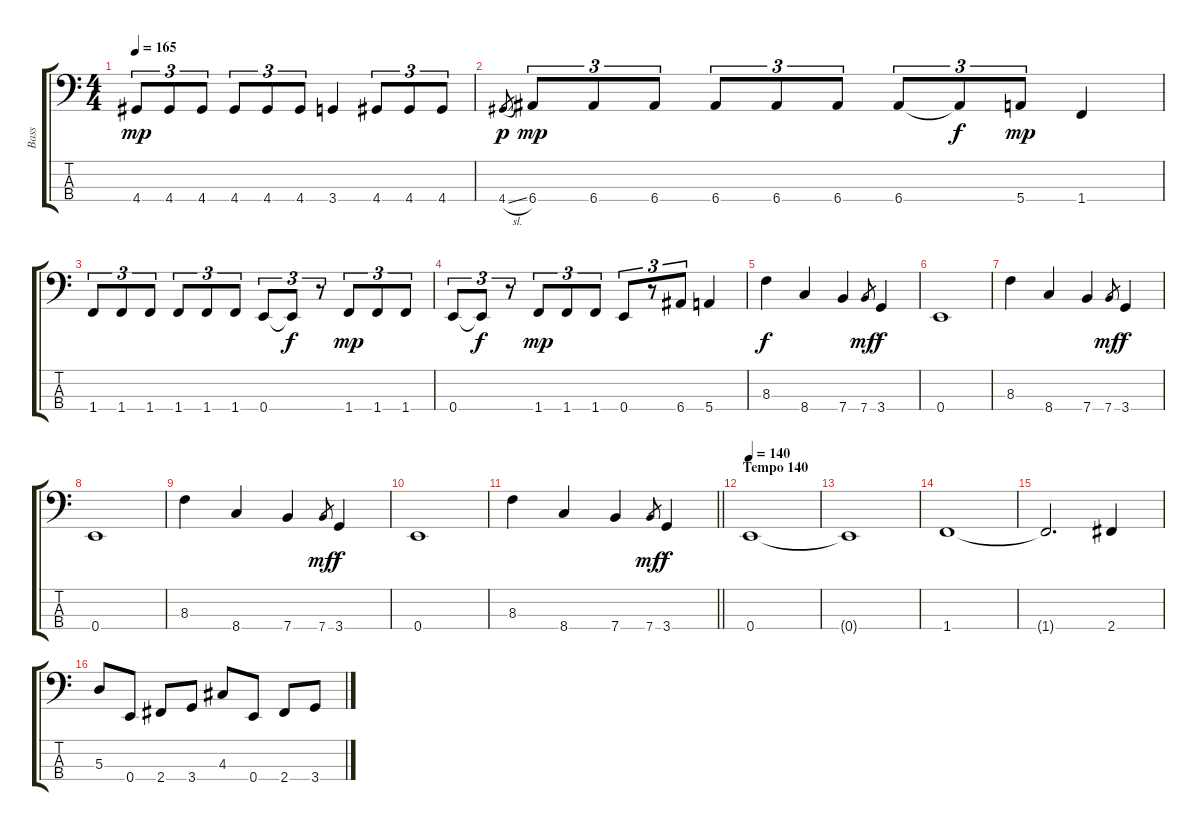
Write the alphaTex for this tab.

\track ("Bass" "Bass") {instrument electricbassfinger}
\staff {score tabs}
\tuning (G2 D2 A1 E1) {hide}
\ts (4 4)
\tempo 165
\clef f4
\ks c
4.4.8{tu (3 2) dy mp} 4.4.8{tu (3 2)} 4.4.8{tu (3 2)} 4.4.8{tu (3 2)} 4.4.8{tu (3 2)} 4.4.8{tu (3 2)} 3.4.4 4.4.8{tu (3 2)} 4.4.8{tu (3 2)} 4.4.8{tu (3 2)} |
4.4{sl}.8{gr dy p} 6.4.8{tu (3 2) dy mp} 6.4.8{tu (3 2)} 6.4.8{tu (3 2)} 6.4.8{tu (3 2)} 6.4.8{tu (3 2)} 6.4.8{tu (3 2)} 6.4.8{tu (3 2)} 6.4{t}.8{tu (3 2) dy f} 5.4.8{tu (3 2) dy mp} 1.4.4 |
1.4.8{tu (3 2)} 1.4.8{tu (3 2)} 1.4.8{tu (3 2)} 1.4.8{tu (3 2)} 1.4.8{tu (3 2)} 1.4.8{tu (3 2)} 0.4.8{tu (3 2)} 0.4{t}.8{tu (3 2) dy f} r.8{tu (3 2)} 1.4.8{tu (3 2) dy mp} 1.4.8{tu (3 2)} 1.4.8{tu (3 2)} |
0.4.8{tu (3 2)} 0.4{t}.8{tu (3 2) dy f} r.8{tu (3 2)} 1.4.8{tu (3 2) dy mp} 1.4.8{tu (3 2)} 1.4.8{tu (3 2)} 0.4.8{tu (3 2)} r.8{tu (3 2)} 6.4.8{tu (3 2)} 5.4.4 |
8.3.4{dy f} 8.4.4 7.4.4 7.4.8{gr dy mf} 3.4.4{dy f} |
0.4.1 |
8.3.4 8.4.4 7.4.4 7.4.8{gr dy mf} 3.4.4{dy f} |
0.4.1 |
8.3.4 8.4.4 7.4.4 7.4.8{gr dy mf} 3.4.4{dy f} |
0.4.1 |
\barLineRight lightlight
8.3.4 8.4.4 7.4.4 7.4.8{gr dy mf} 3.4.4{dy f} |
\section ("" "Tempo 140")
\tempo 140
0.4.1 |
0.4{t}.1 |
1.4.1 |
1.4{t}.2{d} 2.4.4 |
5.3.8 0.4.8 2.4.8 3.4.8 4.3.8 0.4.8 2.4.8 3.4.8
